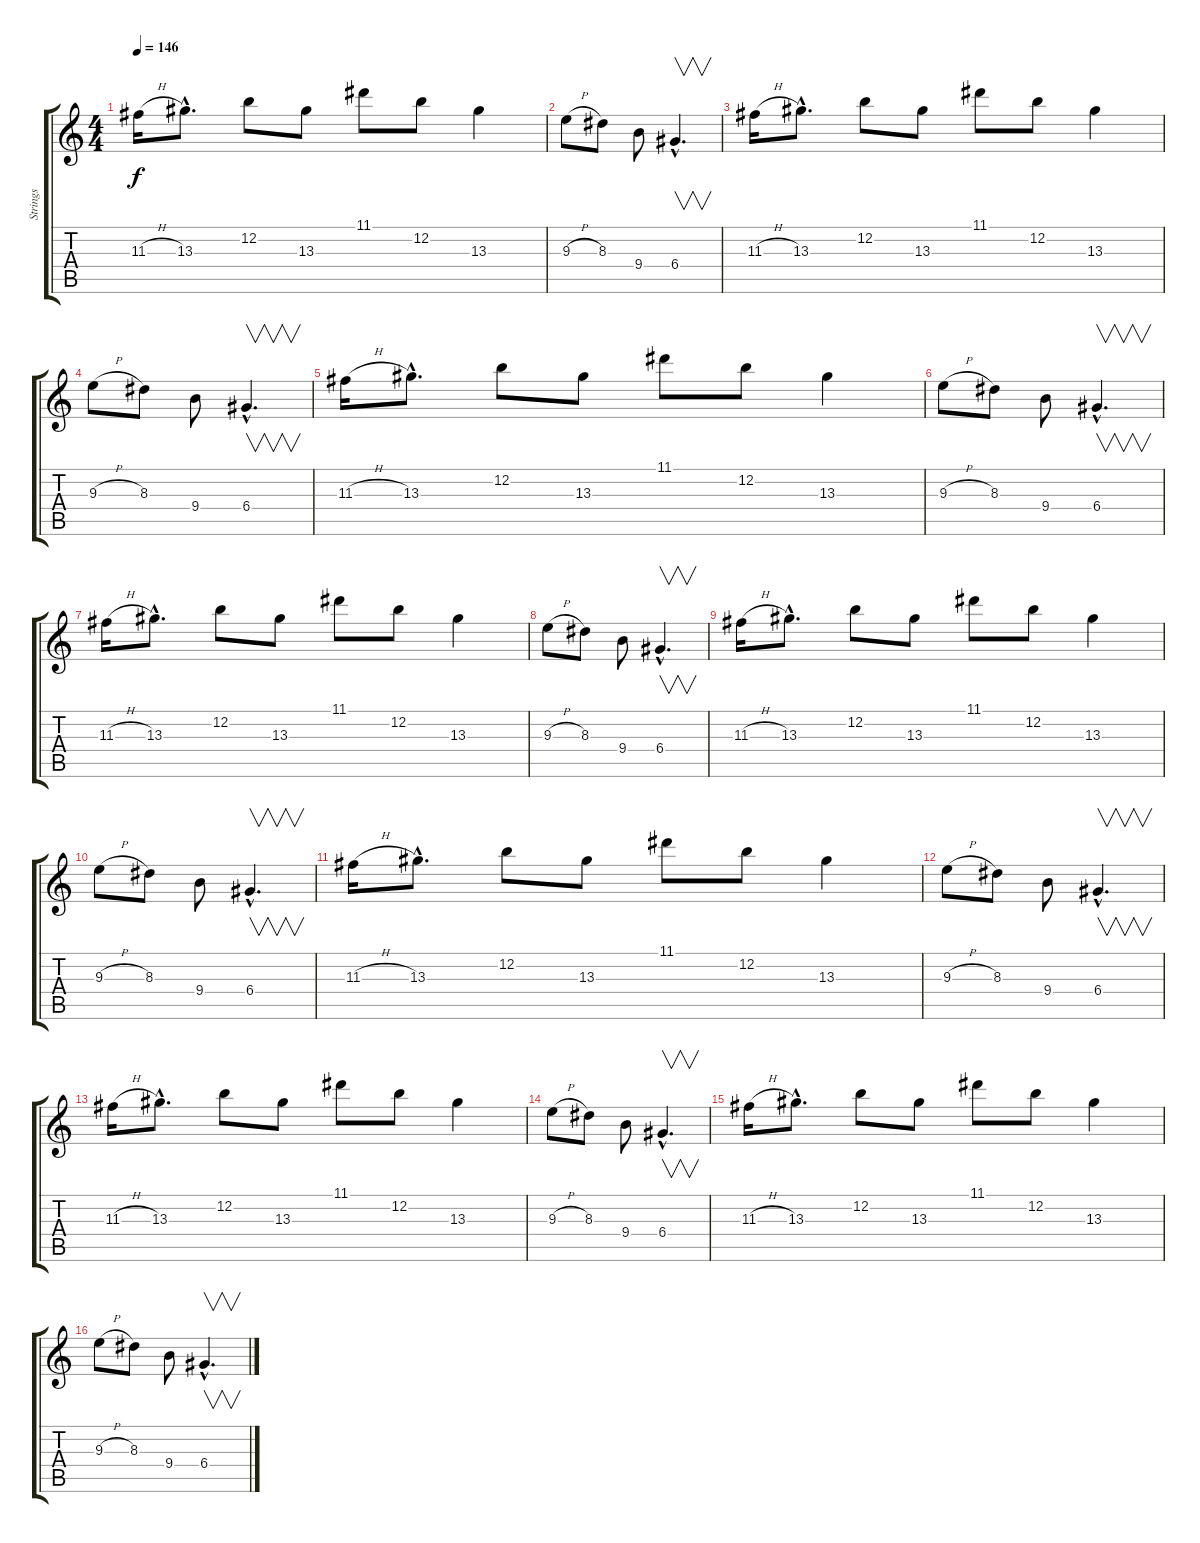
\track ("Strings" "Strings") {instrument overdrivenguitar}
\staff {score tabs}
\tuning (E4 B3 G3 D3 A2 E2) {hide}
\ts (4 4)
\tempo 146
\clef g2
\ks c
11.3{h}.16{dy f} 13.3{hac}.8{d} 12.2.8 13.3.8 11.1.8 12.2.8 13.3.4 |
9.3{h}.8 8.3.8 9.4.8 6.4{hac}.4{v d} |
11.3{h}.16 13.3{hac}.8{d} 12.2.8 13.3.8 11.1.8 12.2.8 13.3.4 |
9.3{h}.8 8.3.8 9.4.8 6.4{hac}.4{v d} |
11.3{h}.16 13.3{hac}.8{d} 12.2.8 13.3.8 11.1.8 12.2.8 13.3.4 |
9.3{h}.8 8.3.8 9.4.8 6.4{hac}.4{v d} |
11.3{h}.16 13.3{hac}.8{d} 12.2.8 13.3.8 11.1.8 12.2.8 13.3.4 |
9.3{h}.8 8.3.8 9.4.8 6.4{hac}.4{v d} |
11.3{h}.16 13.3{hac}.8{d} 12.2.8 13.3.8 11.1.8 12.2.8 13.3.4 |
9.3{h}.8 8.3.8 9.4.8 6.4{hac}.4{v d} |
11.3{h}.16 13.3{hac}.8{d} 12.2.8 13.3.8 11.1.8 12.2.8 13.3.4 |
9.3{h}.8 8.3.8 9.4.8 6.4{hac}.4{v d} |
11.3{h}.16 13.3{hac}.8{d} 12.2.8 13.3.8 11.1.8 12.2.8 13.3.4 |
9.3{h}.8 8.3.8 9.4.8 6.4{hac}.4{v d} |
11.3{h}.16 13.3{hac}.8{d} 12.2.8 13.3.8 11.1.8 12.2.8 13.3.4 |
9.3{h}.8 8.3.8 9.4.8 6.4{hac}.4{v d}
